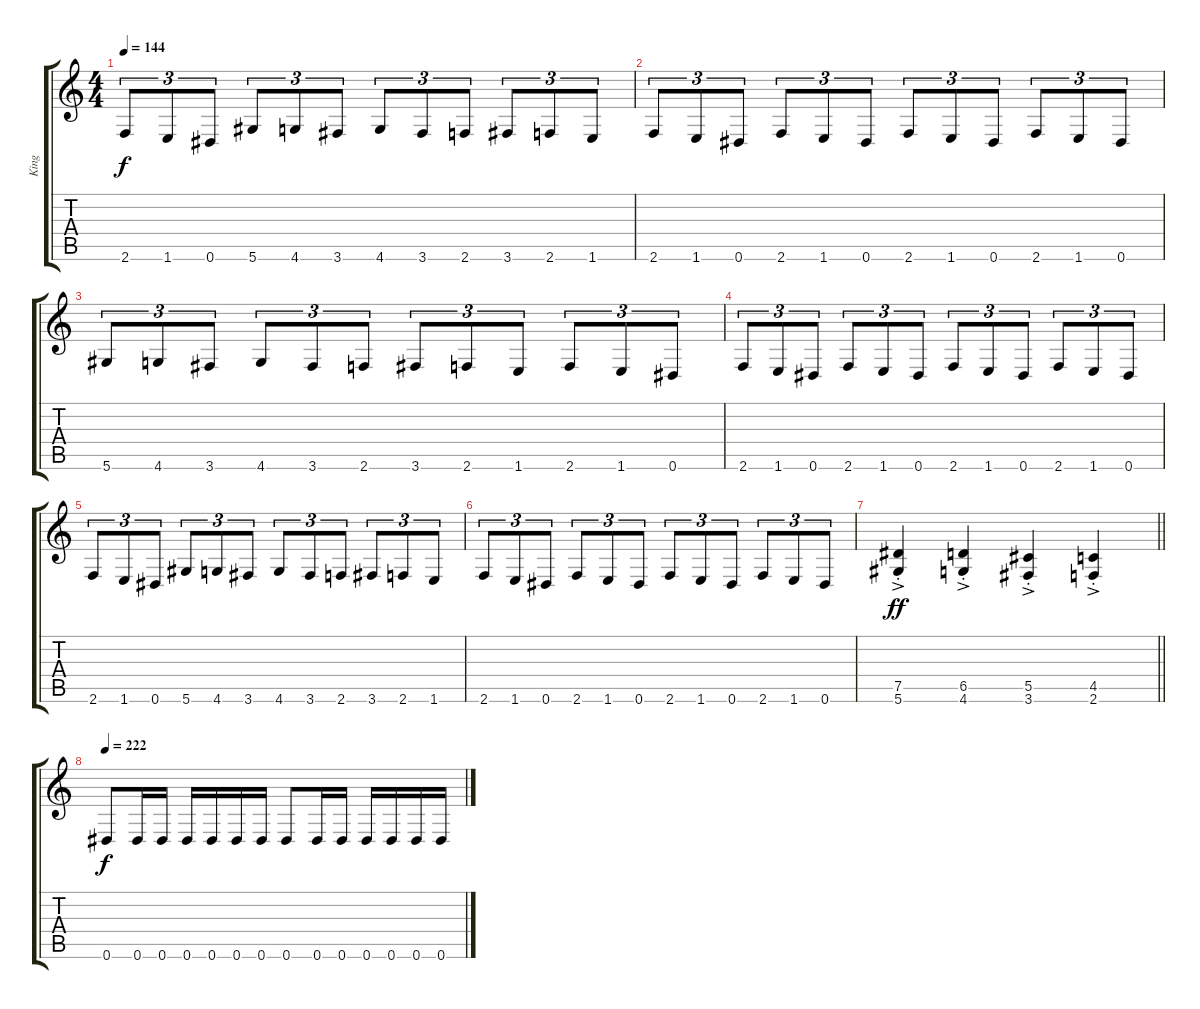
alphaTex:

\track ("King" "King") {instrument distortionguitar}
\staff {score tabs}
\tuning (Eb4 Bb3 Gb3 Db3 Ab2 Eb2) {hide}
\ts (4 4)
\tempo 144
\clef g2
\ks c
2.6.8{tu (3 2) dy f} 1.6.8{tu (3 2)} 0.6.8{tu (3 2)} 5.6.8{tu (3 2)} 4.6.8{tu (3 2)} 3.6.8{tu (3 2)} 4.6.8{tu (3 2)} 3.6.8{tu (3 2)} 2.6.8{tu (3 2)} 3.6.8{tu (3 2)} 2.6.8{tu (3 2)} 1.6.8{tu (3 2)} |
2.6.8{tu (3 2)} 1.6.8{tu (3 2)} 0.6.8{tu (3 2)} 2.6.8{tu (3 2)} 1.6.8{tu (3 2)} 0.6.8{tu (3 2)} 2.6.8{tu (3 2)} 1.6.8{tu (3 2)} 0.6.8{tu (3 2)} 2.6.8{tu (3 2)} 1.6.8{tu (3 2)} 0.6.8{tu (3 2)} |
5.6.8{tu (3 2)} 4.6.8{tu (3 2)} 3.6.8{tu (3 2)} 4.6.8{tu (3 2)} 3.6.8{tu (3 2)} 2.6.8{tu (3 2)} 3.6.8{tu (3 2)} 2.6.8{tu (3 2)} 1.6.8{tu (3 2)} 2.6.8{tu (3 2)} 1.6.8{tu (3 2)} 0.6.8{tu (3 2)} |
2.6.8{tu (3 2)} 1.6.8{tu (3 2)} 0.6.8{tu (3 2)} 2.6.8{tu (3 2)} 1.6.8{tu (3 2)} 0.6.8{tu (3 2)} 2.6.8{tu (3 2)} 1.6.8{tu (3 2)} 0.6.8{tu (3 2)} 2.6.8{tu (3 2)} 1.6.8{tu (3 2)} 0.6.8{tu (3 2)} |
2.6.8{tu (3 2)} 1.6.8{tu (3 2)} 0.6.8{tu (3 2)} 5.6.8{tu (3 2)} 4.6.8{tu (3 2)} 3.6.8{tu (3 2)} 4.6.8{tu (3 2)} 3.6.8{tu (3 2)} 2.6.8{tu (3 2)} 3.6.8{tu (3 2)} 2.6.8{tu (3 2)} 1.6.8{tu (3 2)} |
2.6.8{tu (3 2)} 1.6.8{tu (3 2)} 0.6.8{tu (3 2)} 2.6.8{tu (3 2)} 1.6.8{tu (3 2)} 0.6.8{tu (3 2)} 2.6.8{tu (3 2)} 1.6.8{tu (3 2)} 0.6.8{tu (3 2)} 2.6.8{tu (3 2)} 1.6.8{tu (3 2)} 0.6.8{tu (3 2)} |
\barLineRight lightlight
(7.5{ac st} 5.6{ac st}).4{dy ff} (6.5{ac st} 4.6{ac st}).4 (5.5{ac st} 3.6{ac st}).4 (4.5{ac st} 2.6{ac st}).4 |
\tempo 222
0.6.8{dy f} 0.6.16 0.6.16 0.6.16 0.6.16 0.6.16 0.6.16 0.6.8 0.6.16 0.6.16 0.6.16 0.6.16 0.6.16 0.6.16
